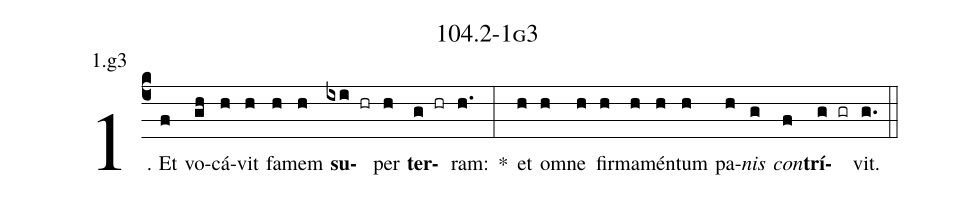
name: 104.2-1g3;
annotation: 1.g3;
%%
(c4)1. Et(f) vo(gh)cá(h)vit(h) fa(h)mem(h) <b>su</b>(ixi hr)per(h) <b>ter</b>(g hr)ram:(h.) *(:) et(h) om(h)ne(h) fir(h)ma(h)mén(h)tum(h) pa(h)<i>nis</i>(g) <i>con</i>(f)<b>trí</b>(g gr)vit.(g.) (::)


%E(h) u(h) o(g) u(f) a(g) e.(g.) (::)
